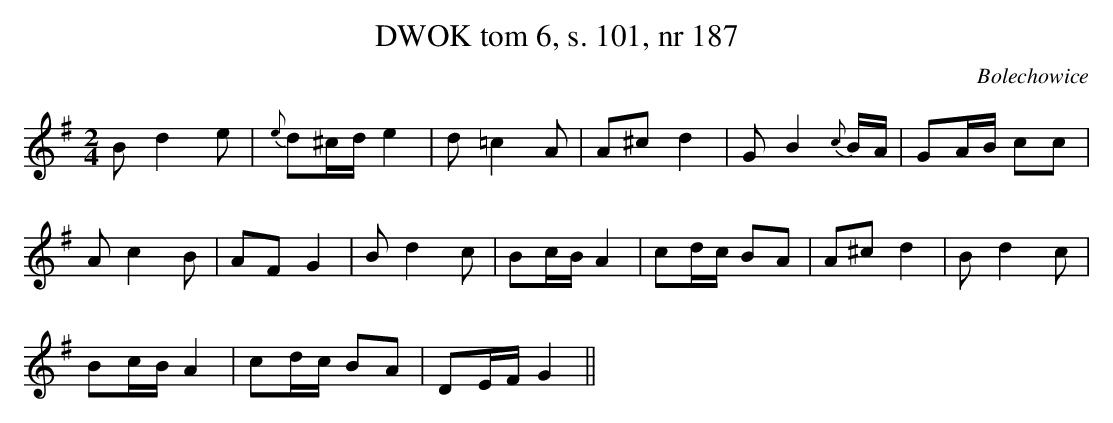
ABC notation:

X:1
T:DWOK tom 6, s. 101, nr 187
O:Bolechowice
L:1/16
M:2/4
K:G
B2d4e2|{e}d2^cd e4|d2=c4A2|A2^c2 d4|G2B4{c}BA|G2AB c2c2|
A2c4B2|A2F2 G4|B2d4c2|B2cB A4|c2dc B2A2|A2^c2 d4|B2d4c2|
B2cB A4|c2dc B2A2|D2EF G4||
